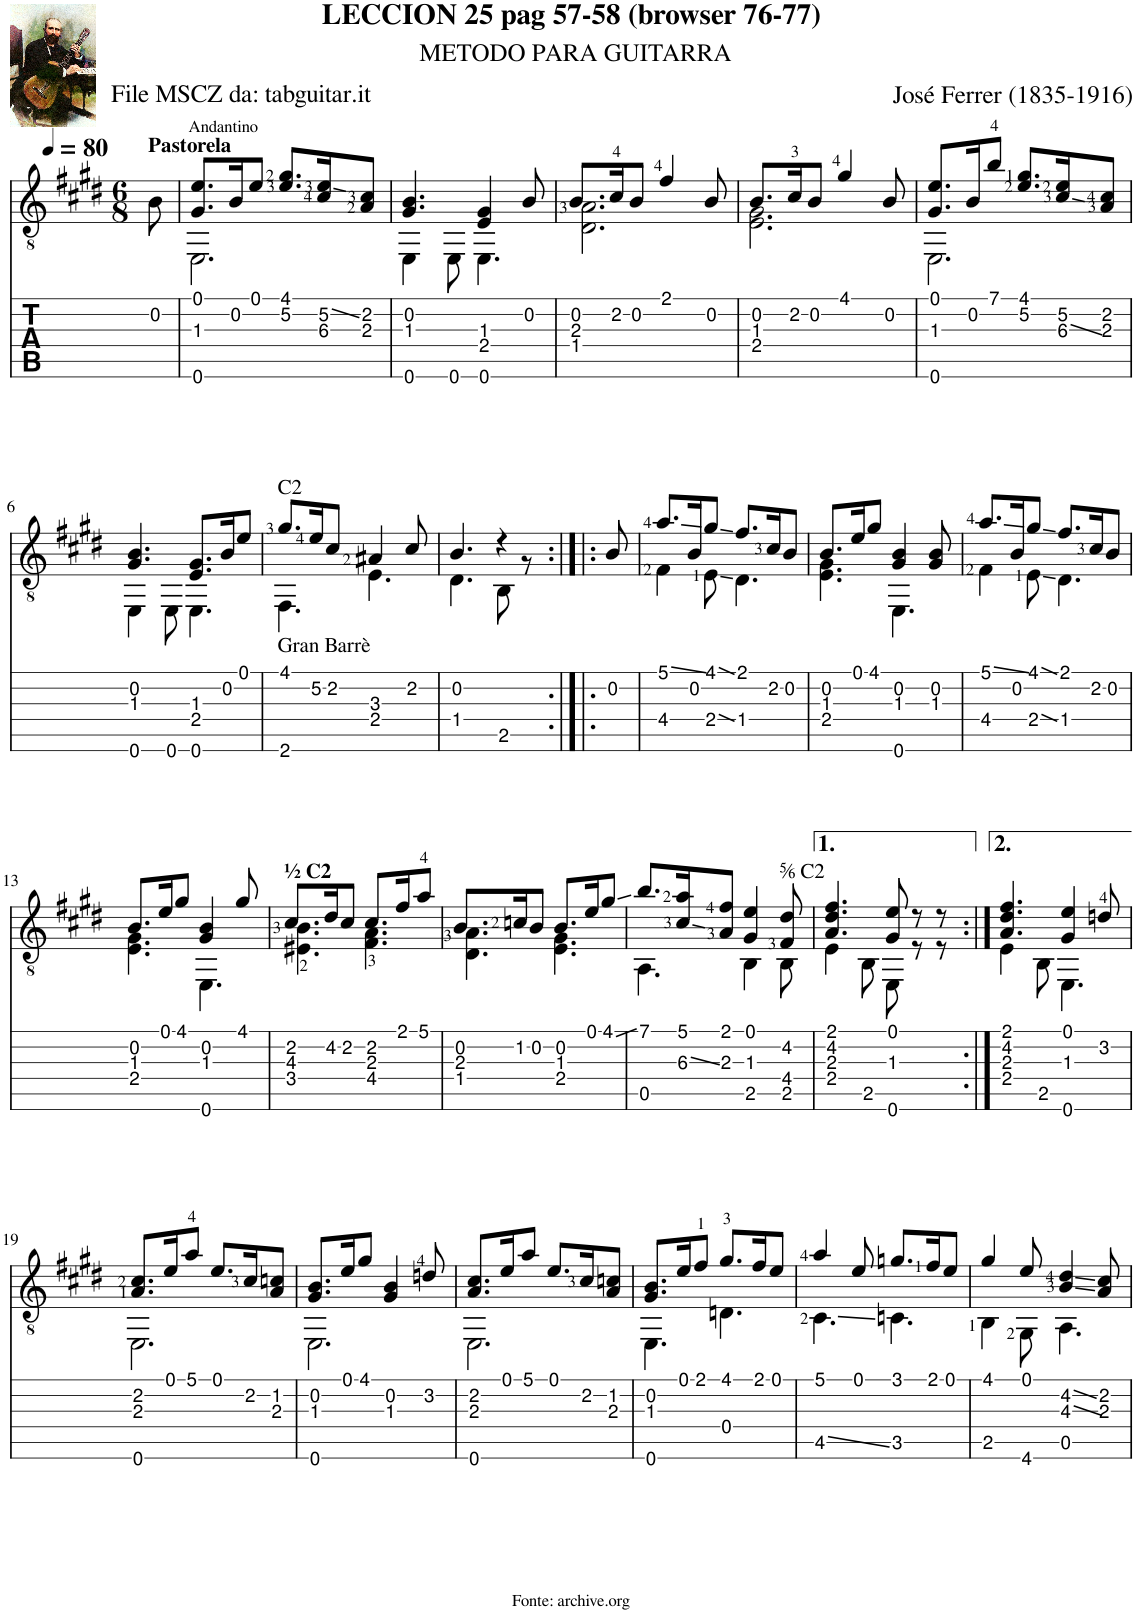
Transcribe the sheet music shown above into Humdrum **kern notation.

**kern	**kern
*part1	*part1
*staff2	*staff1
*I"Guitar	*
*I'Guit.	*
*stria6	*
*	*clefGv2
*k[f#c#g#d#]	*k[f#c#g#d#]
*M6/8	*M6/8
*MM80	*MM80
=	=
!	!LO:TX:a:B:t=Pastorela
!	!LO:TX:a:t=Andantino
8B	8B\
=1	=1
*^	*^
8.G#\ 8.e\L	2.EE	8.G#/ 8.e/L	2.EE\
16BK	.	16B/K	.
8eJ	.	8e/J	.
8.e\ 8.g#\L	.	8.e/ 8.g#/L	.
16c#\ 16e\K	.	16c#/ 16e/K	.
8A\ 8c#\J	.	8A/ 8c#/J	.
=2	=2	=2	=2
4.G# 4.B	4EE	4.G#/ 4.B/	4EE\
.	8EE	.	8EE\
4E 4G#	4.EE	4E/ 4G#/	4.EE\
8B	.	8B/	.
=3	=3	=3	=3
8.BL	2.D# 2.A	8.B/L	2.D#\ 2.A\
16c#K	.	16c#/K	.
8BJ	.	8B/J	.
4f#	.	4f#/	.
8B	.	8B/	.
=4	=4	=4	=4
8.BL	2.E 2.G#	8.B/L	2.E\ 2.G#\
16c#K	.	16c#/K	.
8BJ	.	8B/J	.
4g#	.	4g#/	.
8B	.	8B/	.
=5	=5	=5	=5
8.G#\ 8.e\L	2.EE	8.G#/ 8.e/L	2.EE\
16BK	.	16B/K	.
8bJ	.	8b/J	.
8.e\ 8.g#\L	.	8.e/ 8.g#/L	.
16c#\ 16e\K	.	16c#/ 16e/K	.
8A\ 8c#\J	.	8A/ 8c#/J	.
!!LO:LB:g=z	!!
=6	=6	=6	=6
4.G# 4.B	4EE	4.G#/ 4.B/	4EE\
.	8EE	.	8EE\
8.E\ 8.G#\L	4.EE	8.E/ 8.G#/L	4.EE\
16BK	.	16B/K	.
8eJ	.	8e/J	.
=7	=7	=7	=7
!	!	!LO:TX:a:t=C2	!
!LO:TX:a:t=Gran Barrè	!	!	!
8.g#L	4.FF#	8.g#/L	4.FF#\
16eK	.	16e/K	.
8c#J	.	8c#/J	.
4A#	4.E	4A#X/	4.E\
8c#	.	8c#/	.
=8	=8	=8	=8
4.B	4.D#	4.B/	4.D#\
4r	8BB	4r	8BB\
.	8r	.	8r
*v	*v	*	*
*	*v	*v
=9:|!|:	=9:|!|:
8B	8B/
=10	=10
*^	*^
8.aL	4F#	8.a/L	4F#\
16BK	.	16B/K	.
8g#J	8E	8g#/J	8E\
8.f#L	4.D#	8.f#/L	4.D#\
16c#K	.	16c#/K	.
8BJ	.	8B/J	.
=11	=11	=11	=11
8.BL	4.E 4.G#	8.B/L	4.E\ 4.G#\
16eK	.	16e/K	.
8g#J	.	8g#/J	.
4G# 4B	4.EE	4G#/ 4B/	4.EE\
8G# 8B	.	8G#/ 8B/	.
=12	=12	=12	=12
8.aL	4F#	8.a/L	4F#\
16BK	.	16B/K	.
8g#J	8E	8g#/J	8E\
8.f#L	4.D#	8.f#/L	4.D#\
16c#K	.	16c#/K	.
8BJ	.	8B/J	.
!!LO:LB:g=z	!!
=13	=13	=13	=13
8.BL	4.E 4.G#	8.B/L	4.E\ 4.G#\
16eK	.	16e/K	.
8g#J	.	8g#/J	.
4G# 4B	4.EE	4G#/ 4B/	4.EE\
8g#	.	8g#/	.
=14	=14	=14	=14
!	!	!LO:TX:a:B:t=½ C2	!
8.c#L	4.E# 4.B	8.c#/L	4.E#X\ 4.B\
16d#K	.	16d#/K	.
8c#J	.	8c#/J	.
8.c#L	4.F# 4.A	8.c#/L	4.F#\ 4.A\
16f#K	.	16f#/K	.
8aJ	.	8a/J	.
=15	=15	=15	=15
8.BL	4.D# 4.A	8.B/L	4.D#\ 4.A\
16cK	.	16cn/K	.
8BJ	.	8B/J	.
8.BL	4.E 4.G#	8.B/L	4.E\ 4.G#\
16eK	.	16e/K	.
8g#J	.	8g#/J	.
=16	=16	=16	=16
8.bL	4.AA	8.b/L	4.AA\
16c#\ 16a\K	.	16c#/ 16a/K	.
8A\ 8f#\J	.	8A/ 8f#/J	.
4G# 4e	4BB	4G#/ 4e/	4BB\
!	!	!LO:TX:a:t=⅚ C2	!
8F# 8d#	8BB	8F#/ 8d#/	8BB\
=17	=17	=17	=17
4.A 4.d# 4.f#	4E	4.A/ 4.d#/ 4.f#/	4E\
.	8BB	.	8BB\
8G# 8e	8EE	8G#/ 8e/	8EE\
8r	8r	8r	8r
8r	8r	8r	8r
=18:|!	=18:|!	=18:|!	=18:|!
4.A 4.d# 4.f#	4E	4.A/ 4.d#/ 4.f#/	4E\
.	8BB	.	8BB\
4G# 4e	4.EE	4G#/ 4e/	4.EE\
8d	.	8dn/	.
!!LO:LB:g=z	!!
=19	=19	=19	=19
8.A\ 8.c#\L	2.EE	8.A/ 8.c#/L	2.EE\
16eK	.	16e/K	.
8aJ	.	8a/J	.
8.eL	.	8.e/L	.
16c#K	.	16c#/K	.
8A\ 8c\J	.	8A/ 8cn/J	.
=20	=20	=20	=20
8.G#\ 8.B\L	2.EE	8.G#/ 8.B/L	2.EE\
16eK	.	16e/K	.
8g#J	.	8g#/J	.
4G# 4B	.	4G#/ 4B/	.
8d	.	8dn/	.
=21	=21	=21	=21
8.A\ 8.c#\L	2.EE	8.A/ 8.c#/L	2.EE\
16eK	.	16e/K	.
8aJ	.	8a/J	.
8.eL	.	8.e/L	.
16c#K	.	16c#/K	.
8A\ 8c\J	.	8A/ 8cn/J	.
=22	=22	=22	=22
8.G#\ 8.B\L	4.EE	8.G#/ 8.B/L	4.EE\
16eK	.	16e/K	.
8f#J	.	8f#/J	.
8.g#L	4.D	8.g#/L	4.Dn\
16f#K	.	16f#/K	.
8eJ	.	8e/J	.
=23	=23	=23	=23
4a	4.C#	4a/	4.C#\
8e	.	8e/	.
8.gL	4.C	8.gn/L	4.Cn\
16f#K	.	16f#/K	.
8eJ	.	8e/J	.
=24	=24	=24	=24
4g#	4BB	4g#/	4BB\
8e	8GG#	8e/	8GG#\
4B 4d#	4.AA	4B/ 4d#/	4.AA\
8A 8c#	.	8A/ 8c#/	.
*v	*v	*	*
*	*v	*v
=	=
*-	*-
